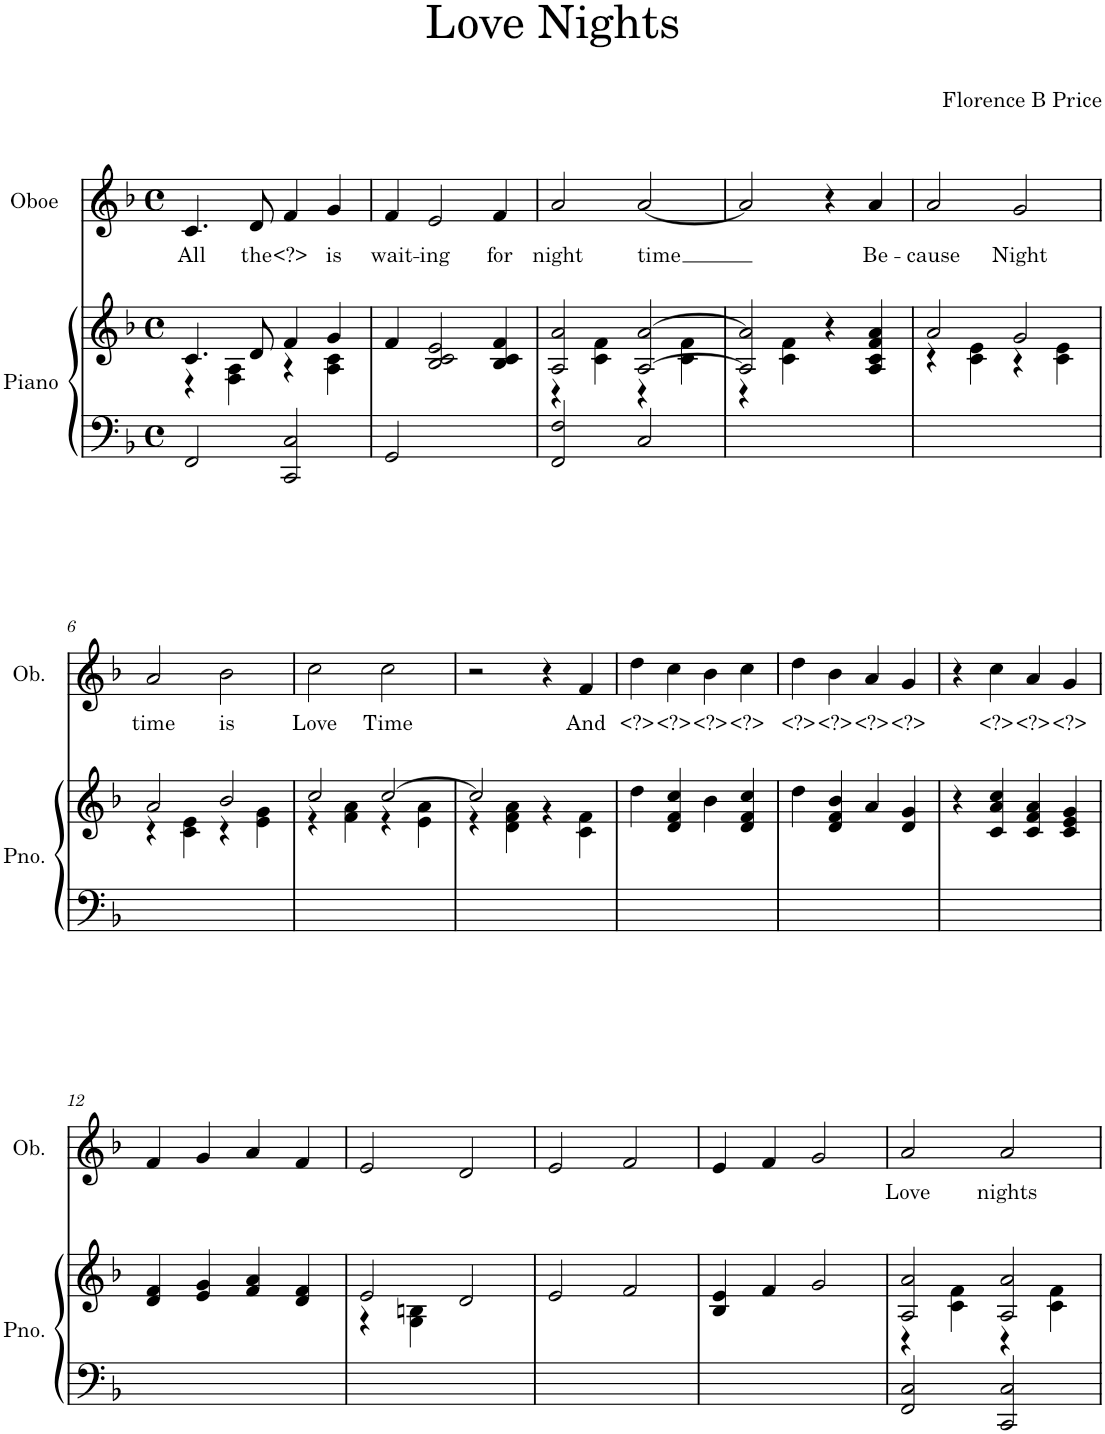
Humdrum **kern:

**kern	**kern	**kern	**text
*part2	*part2	*part1	*part1
*staff3	*staff2	*staff1	*staff1
*I"Piano	*	*I"Oboe	*
*I'Pno.	*	*I'Ob.	*
*clefF4	*clefG2	*clefG2	*
*k[b-]	*k[b-]	*k[b-]	*
*M4/4	*M4/4	*M4/4	*
*met(c)	*met(c)	*met(c)	*
=1	=1	=1	=1
*	*^	*	*
!	!	!	!	!LO:LY:b
2FF/	4.c/	4r	4.c/	All
.	.	4F\ 4A\	.	.
!	!	!	!	!LO:LY:b
.	8d/	.	8d/	the
!	!	!	!	!LO:LY:b
2CC/ 2C/	4f/	4r	4f/	<?>
!	!	!	!	!LO:LY:b
.	4g/	4A\ 4c\	4g/	is
=2	=2	=2	=2	=2
!	!	!	!	!LO:LY:b
*	*v	*v	*	*
2GG/	4f/	4f/	wait-
!	!	!	!LO:LY:b
.	2B-/ 2c/ 2e/	2e/	-ing
2ryy	.	.	.
!	!	!	!LO:LY:b
.	4B-/ 4c/ 4f/	4f/	for
=3	=3	=3	=3
*	*^	*	*
!	!	!	!	!LO:LY:b
2FF/ 2F/	2A/ 2a/	4r	2a/	night
.	.	4c\ 4f\	.	.
!	!	!	!	!LO:LY:b
2C/	[2A/ [2a/	4r	[2a/	time
.	.	4c\ 4f\	.	.
=4	=4	=4	=4	=4
1ryy	2A/] 2a/]	4r	2a/]	.
.	.	4c\ 4f\	.	.
.	4r	2ryy	4r	.
!	!	!	!	!LO:LY:b
.	4A/ 4c/ 4f/ 4a/	.	4a/	Be-
=5	=5	=5	=5	=5
!	!	!	!	!LO:LY:b
1ryy	2a/	4r	2a/	-cause
.	.	4c\ 4e\	.	.
!	!	!	!	!LO:LY:b
.	2g/	4r	2g/	Night
.	.	4c\ 4e\	.	.
!!LO:LB:g=z
=6	=6	=6	=6	=6
!	!	!	!	!LO:LY:b
1ryy	2a/	4r	2a/	time
.	.	4c\ 4e\	.	.
!	!	!	!	!LO:LY:b
.	2b-/	4r	2b-\	is
.	.	4e\ 4g\	.	.
=7	=7	=7	=7	=7
!	!	!	!	!LO:LY:b
1ryy	2cc/	4r	2cc\	Love
.	.	4f\ 4a\	.	.
!	!	!	!	!LO:LY:b
.	[2cc/	4r	2cc\	Time
.	.	4e\ 4a\	.	.
=8	=8	=8	=8	=8
1ryy	2cc/]	4r	2r	.
.	.	4d\ 4f\ 4a\	.	.
.	2ryy	4r	4r	.
!	!	!	!	!LO:LY:b
.	.	4c\ 4f\	4f/	And
=9	=9	=9	=9	=9
!	!	!	!	!LO:LY:b
*	*v	*v	*	*
1ryy	4dd\	4dd\	<?>
!	!	!	!LO:LY:b
.	4d/ 4f/ 4cc/	4cc\	<?>
!	!	!	!LO:LY:b
.	4b-\	4b-\	<?>
!	!	!	!LO:LY:b
.	4d/ 4f/ 4cc/	4cc\	<?>
=10	=10	=10	=10
!	!	!	!LO:LY:b
1ryy	4dd\	4dd\	<?>
!	!	!	!LO:LY:b
.	4d/ 4f/ 4b-/	4b-\	<?>
!	!	!	!LO:LY:b
.	4a/	4a/	<?>
!	!	!	!LO:LY:b
.	4d/ 4g/	4g/	<?>
=11	=11	=11	=11
1ryy	4r	4r	.
!	!	!	!LO:LY:b
.	4c/ 4a/ 4cc/	4cc\	<?>
!	!	!	!LO:LY:b
.	4c/ 4f/ 4a/	4a/	<?>
!	!	!	!LO:LY:b
.	4c/ 4e/ 4g/	4g/	<?>
!!LO:LB:g=z
=12	=12	=12	=12
1ryy	4d/ 4f/	4f/	.
.	4e/ 4g/	4g/	.
.	4f/ 4a/	4a/	.
.	4d/ 4f/	4f/	.
=13	=13	=13	=13
*	*^	*	*
1ryy	2e/	4r	2e/	.
.	.	4G\ 4Bn\	.	.
.	2d/	2ryy	2d/	.
*	*v	*v	*	*
=14	=14	=14	=14
1ryy	2e/	2e/	.
.	2f/	2f/	.
=15	=15	=15	=15
1ryy	4B-/ 4e/	4e/	.
.	4f/	4f/	.
.	2g/	2g/	.
=16	=16	=16	=16
*	*^	*	*
!	!	!	!	!LO:LY:b
2FF/ 2C/	2A/ 2a/	4r	2a/	Love
.	.	4c\ 4f\	.	.
!	!	!	!	!LO:LY:b
2CC/ 2C/	2A/ 2a/	4r	2a/	nights
.	.	4c\ 4f\	.	.
*	*v	*v	*	*
=	=	=	=
*-	*-	*-	*-
